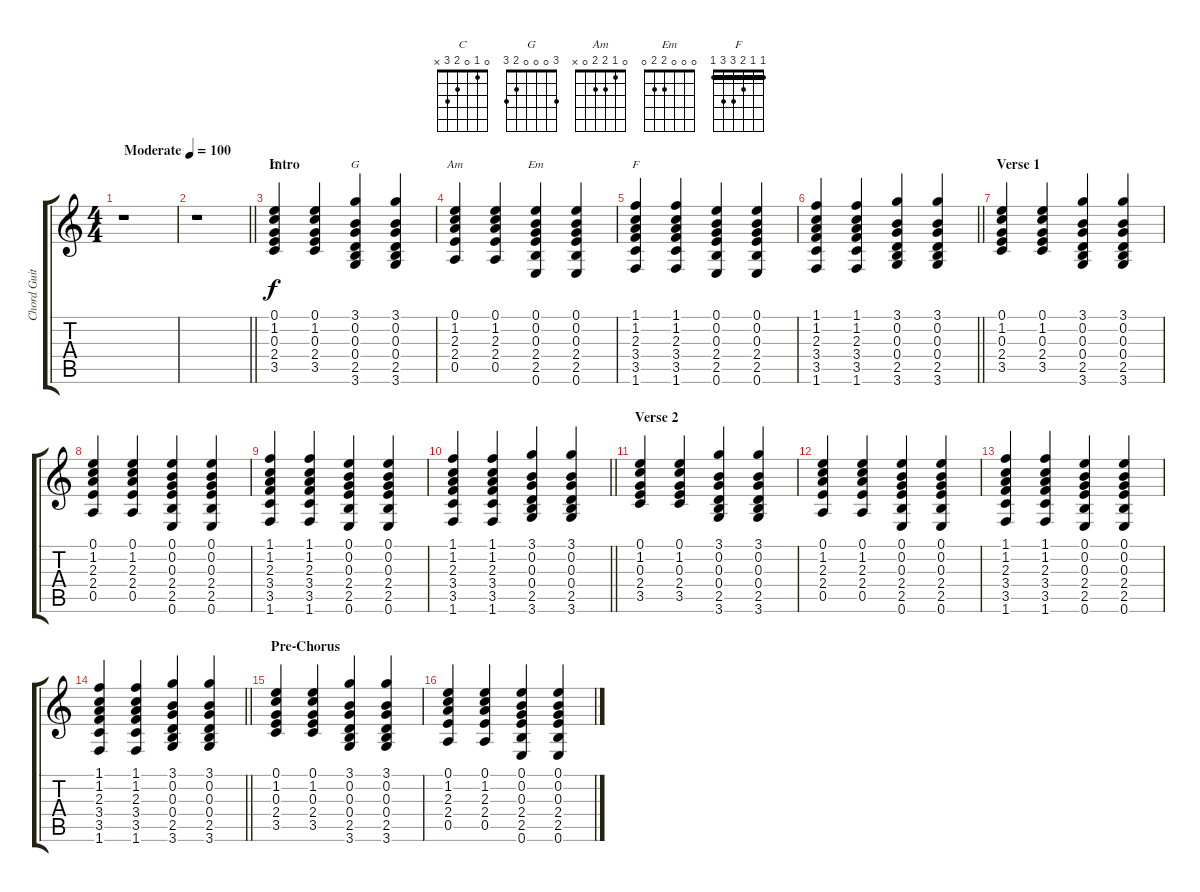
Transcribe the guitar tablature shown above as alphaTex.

\track ("Chord Guitar" "Chord Guit") {instrument electricguitarclean}
\staff {score tabs}
\tuning (E4 B3 G3 D3 A2 E2) {hide}
\chord ("C" 0 1 0 2 3 x)
\chord ("G" 3 0 0 0 2 3)
\chord ("Am" 0 1 2 2 0 x)
\chord ("Em" 0 0 0 2 2 0)
\chord ("F" 1 1 2 3 3 1) {barre 1}
\ts (4 4)
\tempo (100 "Moderate")
\clef g2
\ks c
r.1{dy f instrument electricguitarclean} |
\barLineRight lightlight
r.1 |
\section ("" "Intro")
(0.1 1.2 0.3 2.4 3.5).4{ch "C"} (0.1 1.2 0.3 2.4 3.5).4 (3.1 0.2 0.3 0.4 2.5 3.6).4{ch "G"} (3.1 0.2 0.3 0.4 2.5 3.6).4 |
(0.1 1.2 2.3 2.4 0.5).4{ch "Am"} (0.1 1.2 2.3 2.4 0.5).4 (0.1 0.2 0.3 2.4 2.5 0.6).4{ch "Em"} (0.1 0.2 0.3 2.4 2.5 0.6).4 |
(1.1 1.2 2.3 3.4 3.5 1.6).4{ch "F"} (1.1 1.2 2.3 3.4 3.5 1.6).4 (0.1 0.2 0.3 2.4 2.5 0.6).4 (0.1 0.2 0.3 2.4 2.5 0.6).4 |
\barLineRight lightlight
(1.1 1.2 2.3 3.4 3.5 1.6).4 (1.1 1.2 2.3 3.4 3.5 1.6).4 (3.1 0.2 0.3 0.4 2.5 3.6).4 (3.1 0.2 0.3 0.4 2.5 3.6).4 |
\section ("" "Verse 1")
(0.1 1.2 0.3 2.4 3.5).4 (0.1 1.2 0.3 2.4 3.5).4 (3.1 0.2 0.3 0.4 2.5 3.6).4 (3.1 0.2 0.3 0.4 2.5 3.6).4 |
(0.1 1.2 2.3 2.4 0.5).4 (0.1 1.2 2.3 2.4 0.5).4 (0.1 0.2 0.3 2.4 2.5 0.6).4 (0.1 0.2 0.3 2.4 2.5 0.6).4 |
(1.1 1.2 2.3 3.4 3.5 1.6).4 (1.1 1.2 2.3 3.4 3.5 1.6).4 (0.1 0.2 0.3 2.4 2.5 0.6).4 (0.1 0.2 0.3 2.4 2.5 0.6).4 |
\barLineRight lightlight
(1.1 1.2 2.3 3.4 3.5 1.6).4 (1.1 1.2 2.3 3.4 3.5 1.6).4 (3.1 0.2 0.3 0.4 2.5 3.6).4 (3.1 0.2 0.3 0.4 2.5 3.6).4 |
\section ("" "Verse 2")
(0.1 1.2 0.3 2.4 3.5).4 (0.1 1.2 0.3 2.4 3.5).4 (3.1 0.2 0.3 0.4 2.5 3.6).4 (3.1 0.2 0.3 0.4 2.5 3.6).4 |
(0.1 1.2 2.3 2.4 0.5).4 (0.1 1.2 2.3 2.4 0.5).4 (0.1 0.2 0.3 2.4 2.5 0.6).4 (0.1 0.2 0.3 2.4 2.5 0.6).4 |
(1.1 1.2 2.3 3.4 3.5 1.6).4 (1.1 1.2 2.3 3.4 3.5 1.6).4 (0.1 0.2 0.3 2.4 2.5 0.6).4 (0.1 0.2 0.3 2.4 2.5 0.6).4 |
\barLineRight lightlight
(1.1 1.2 2.3 3.4 3.5 1.6).4 (1.1 1.2 2.3 3.4 3.5 1.6).4 (3.1 0.2 0.3 0.4 2.5 3.6).4 (3.1 0.2 0.3 0.4 2.5 3.6).4 |
\section ("" "Pre-Chorus")
(0.1 1.2 0.3 2.4 3.5).4 (0.1 1.2 0.3 2.4 3.5).4 (3.1 0.2 0.3 0.4 2.5 3.6).4 (3.1 0.2 0.3 0.4 2.5 3.6).4 |
(0.1 1.2 2.3 2.4 0.5).4 (0.1 1.2 2.3 2.4 0.5).4 (0.1 0.2 0.3 2.4 2.5 0.6).4 (0.1 0.2 0.3 2.4 2.5 0.6).4
